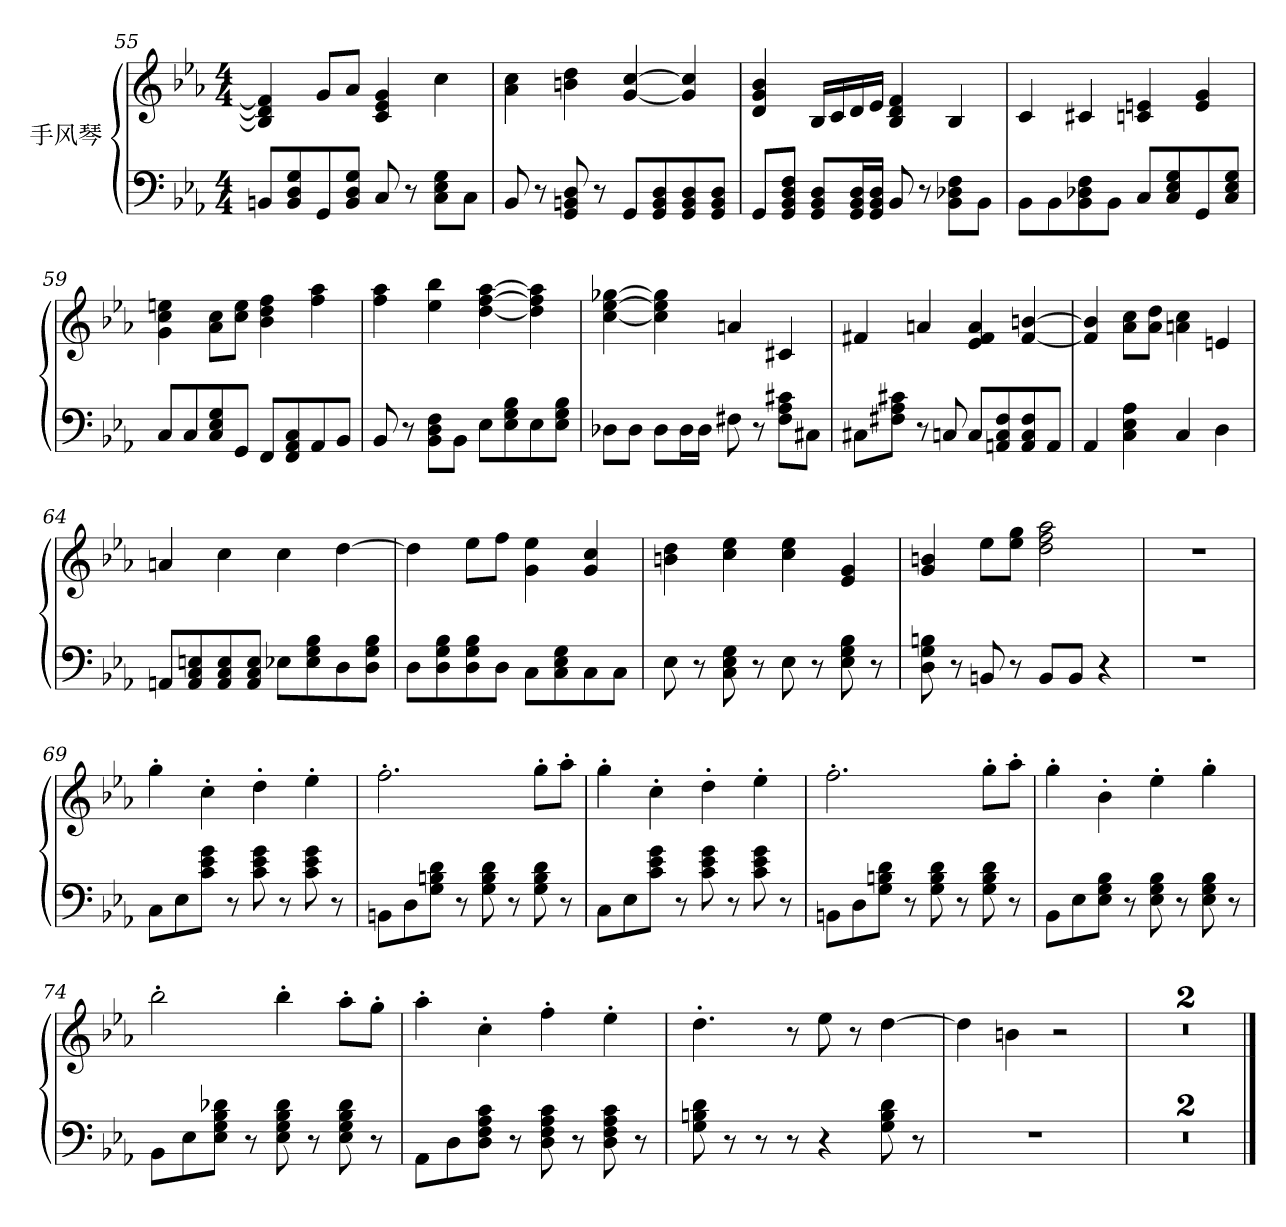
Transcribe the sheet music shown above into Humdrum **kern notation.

**kern	**kern
*part1	*part1
*staff2	*staff1
*I"手风琴	*
*clefF4	*clefG2
*k[b-e-a-]	*k[b-e-a-]
*M4/4	*M4/4
=55	=55
8BBn/L	4B/] 4d/] 4f/]
8BB/ 8D/ 8G/	.
8GG/	8g/L
8BB/ 8D/ 8G/J	8a-/J
8C/	4c/ 4e-/ 4g/
8r	.
8C\ 8E-\ 8G\L	4cc\
8C\J	.
=56	=56
8BB-/	4a-\ 4cc\
8r	.
8GG/ 8BBn/ 8D/	4bn\ 4dd\
8r	.
8GG/L	[4g/ [4cc/
8GG/ 8BB/ 8D/	.
8GG/ 8BB/ 8D/	4g/] 4cc/]
8GG/ 8BB/ 8D/J	.
!!LO:LB:g=z
=57	=57
8GG/L	4d/ 4g/ 4b-/
8GG/ 8BB-/ 8D/ 8F/J	.
8GG/ 8BB-/ 8D/L	16B-/LL
.	16c/
16GG/ 16BB-/ 16D/L	16d/
16GG/ 16BB-/ 16D/JJ	16e-/JJ
8BB-/	4B-/ 4d/ 4f/
8r	.
8BB-\ 8D-X\ 8F\L	4B-/
8BB-\J	.
=58	=58
8BB-\L	4c/
8BB-\	.
8BB-\ 8D-X\ 8F\	4c#X/
8BB-\J	.
8C/L	4cn/ 4en/
8C/ 8E-/ 8G/	.
8GG/	4e/ 4g/
8C/ 8E-/ 8G/J	.
=59	=59
8C/L	4g\ 4cc\ 4een\
8C/	.
8C/ 8E-/ 8G/	8a-\ 8cc\L
8GG/J	8cc\ 8ee\J
8FF/L	4b-\ 4dd\ 4ff\
8FF/ 8AA-/ 8C/	.
8AA-/	4ff\ 4aa-\
8BB-/J	.
=60	=60
8BB-/	4ff\ 4aa-\
8r	.
8BB-\ 8D\ 8F\L	4ee-\ 4bb-\
8BB-\J	.
8E-\L	[4dd\ [4ff\ [4aa-\
8E-\ 8G\ 8B-\	.
8E-\	4dd\] 4ff\] 4aa-\]
8E-\ 8G\ 8B-\J	.
!!LO:LB:g=z
=61	=61
8D-X\L	[4cc\ [4ee-\ [4gg-X\
8D-\J	.
8D-\L	4cc\] 4ee-\] 4gg-\]
16D-\L	.
16D-\JJ	.
8F#X\	4an/
8r	.
8F#\ 8A-\ 8c#X\L	4c#X/
8C#X\J	.
=62	=62
8C#X\L	4f#X/
8F#X\ 8A-\ 8c#X\J	.
8r	4an/
8Cn/	.
8C/L	4e-/ 4f#/ 4a/
8AAn/ 8C/ 8F#/	.
8AA/ 8C/ 8F#/	[4f#/ [4bn/
8AA/J	.
=63	=63
4AA-/	4f#/] 4b/]
4C\ 4E-\ 4A-\	8a-\ 8cc\L
.	8a-\ 8dd\J
4C/	4an\ 4cc\
4D\	4en/
=64	=64
8AAn/L	4an/
8AA/ 8C/ 8En/	.
8AA/ 8C/ 8E/	4cc\
8AA/ 8C/ 8E/J	.
8E-X\L	4cc\
8E-\ 8G\ 8B-\	.
8D\	[4dd\
8D\ 8G\ 8B-\J	.
!!LO:LB:g=z
=65	=65
8D\L	4dd\]
8D\ 8G\ 8B-\	.
8D\ 8G\ 8B-\	8ee-\L
8D\J	8ff\J
8C\L	4g\ 4ee-\
8C\ 8E-\ 8G\	.
8C\	4g/ 4cc/
8C\J	.
=66	=66
8E-\	4bn\ 4dd\
8r	.
8C\ 8E-\ 8G\	4cc\ 4ee-\
8r	.
8E-\	4cc\ 4ee-\
8r	.
8E-\ 8G\ 8B-\	4e-/ 4g/
8r	.
=67	=67
8D\ 8G\ 8Bn\	4g/ 4bn/
8r	.
8BBn/	8ee-\L
8r	8ee-\ 8gg\J
8BB/L	2dd\ 2ff\ 2aa-\
8BB/J	.
4r	.
=68	=68
1r	1r
=69	=69
*	*MM100
8C\L	4gg'\
8E-\	.
8c\ 8e-\ 8g\J	4cc'\
8r	.
8c\ 8e-\ 8g\	4dd'\
8r	.
8c\ 8e-\ 8g\	4ee-'\
8r	.
!!LO:LB:g=z
=70	=70
8BBn\L	2.ff'\
8D\	.
8G\ 8Bn\ 8d\J	.
8r	.
8G\ 8B\ 8d\	.
8r	.
8G\ 8B\ 8d\	8gg'\L
8r	8aa-'\J
=71	=71
8C\L	4gg'\
8E-\	.
8c\ 8e-\ 8g\J	4cc'\
8r	.
8c\ 8e-\ 8g\	4dd'\
8r	.
8c\ 8e-\ 8g\	4ee-'\
8r	.
=72	=72
8BBn\L	2.ff'\
8D\	.
8G\ 8Bn\ 8d\J	.
8r	.
8G\ 8B\ 8d\	.
8r	.
8G\ 8B\ 8d\	8gg'\L
8r	8aa-'\J
=73	=73
8BB-\L	4gg'\
8E-\	.
8E-\ 8G\ 8B-\J	4b-'\
8r	.
8E-\ 8G\ 8B-\	4ee-'\
8r	.
8E-\ 8G\ 8B-\	4gg'\
8r	.
!!LO:LB:g=z
=74	=74
8BB-\L	2bb-'\
8E-\	.
8E-\ 8G\ 8B-\ 8d-X\J	.
8r	.
8E-\ 8G\ 8B-\ 8d-\	4bb-'\
8r	.
8E-\ 8G\ 8B-\ 8d-\	8aa-'\L
8r	8gg'\J
=75	=75
8AA-\L	4aa-'\
8D\	.
8D\ 8F\ 8A-\ 8c\J	4cc'\
8r	.
8D\ 8F\ 8A-\ 8c\	4ff'\
8r	.
8D\ 8F\ 8A-\ 8c\	4ee-'\
8r	.
=76	=76
8G\ 8Bn\ 8d\	4.dd'\
8r	.
8r	.
8r	8r
4r	8ee-\
.	8r
8G\ 8B\ 8d\	[4dd\
8r	.
=77	=77
1r	4dd\]
.	4bn\
.	2r
=78	=78
1r	1r
!!LO:LB:g=z
=79	=79
1r	1r
==	==
*-	*-
